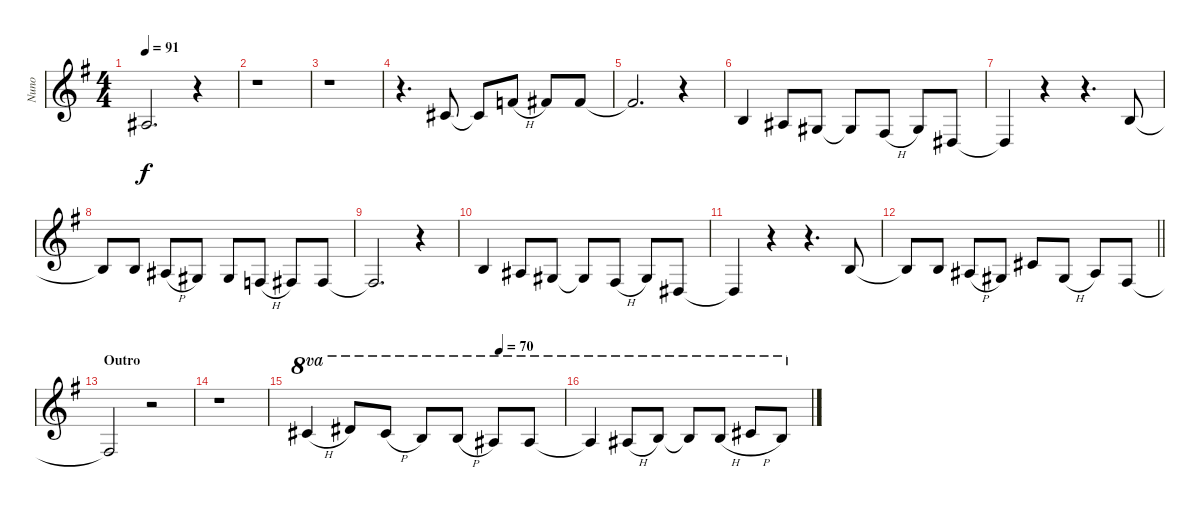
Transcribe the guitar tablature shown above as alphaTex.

\track ("Nuno" "Nuno") {instrument frenchhorn}
\staff {score}
\tuning (Eb4 Bb3 Gb3 Db3 Ab2 Eb2) {hide}
\ts (4 4)
\tempo 91
\clef g2
\ks g
4.3{t}.2{d dy f} r.4 |
r.1 |
r.1 |
r.4{d} 3.2.8 3.2{t}.8 2.1{h}.8 3.1.8 3.1.8 |
3.1{t}.2{d} r.4 |
10.4.4 9.4.8 7.4.8 7.4{t}.8 5.4{h}.8 7.4.8 7.5.8 |
7.5{t}.4 r.4 r.4{d} 5.3.8 |
5.3{t}.8 5.3.8 4.3{h}.8 2.3.8 7.4.8 4.4{h}.8 5.4.8 5.4.8 |
5.4{t}.2{d} r.4 |
10.4.4 9.4.8 7.4.8 7.4{t}.8 5.4{h}.8 7.4.8 7.5.8 |
7.5{t}.4 r.4 r.4{d} 10.4.8 |
\barLineRight lightlight
10.4{t}.8 10.4.8 9.4{h}.8 7.4.8 12.4.8 7.4{h}.8 9.4.8 5.4.8 |
\section ("" "Outro")
5.4{t}.2 r.2 |
r.1 |
\tempo (70 0.75)
10.1{h}.4{ot 8va} 12.1.8{ot 8va} 10.1{h}.8{ot 8va} 8.1.8{ot 8va} 8.1{h}.8{ot 8va} 7.1.8{ot 8va} 7.1.8{ot 8va} |
7.1{t}.4{ot 8va} 7.1{h}.8{ot 8va} 8.1.8{ot 8va} 8.1{t}.8{ot 8va} 8.1{h}.8{ot 8va} 10.1{h}.8{ot 8va} 8.1{h}.8{ot 8va}
